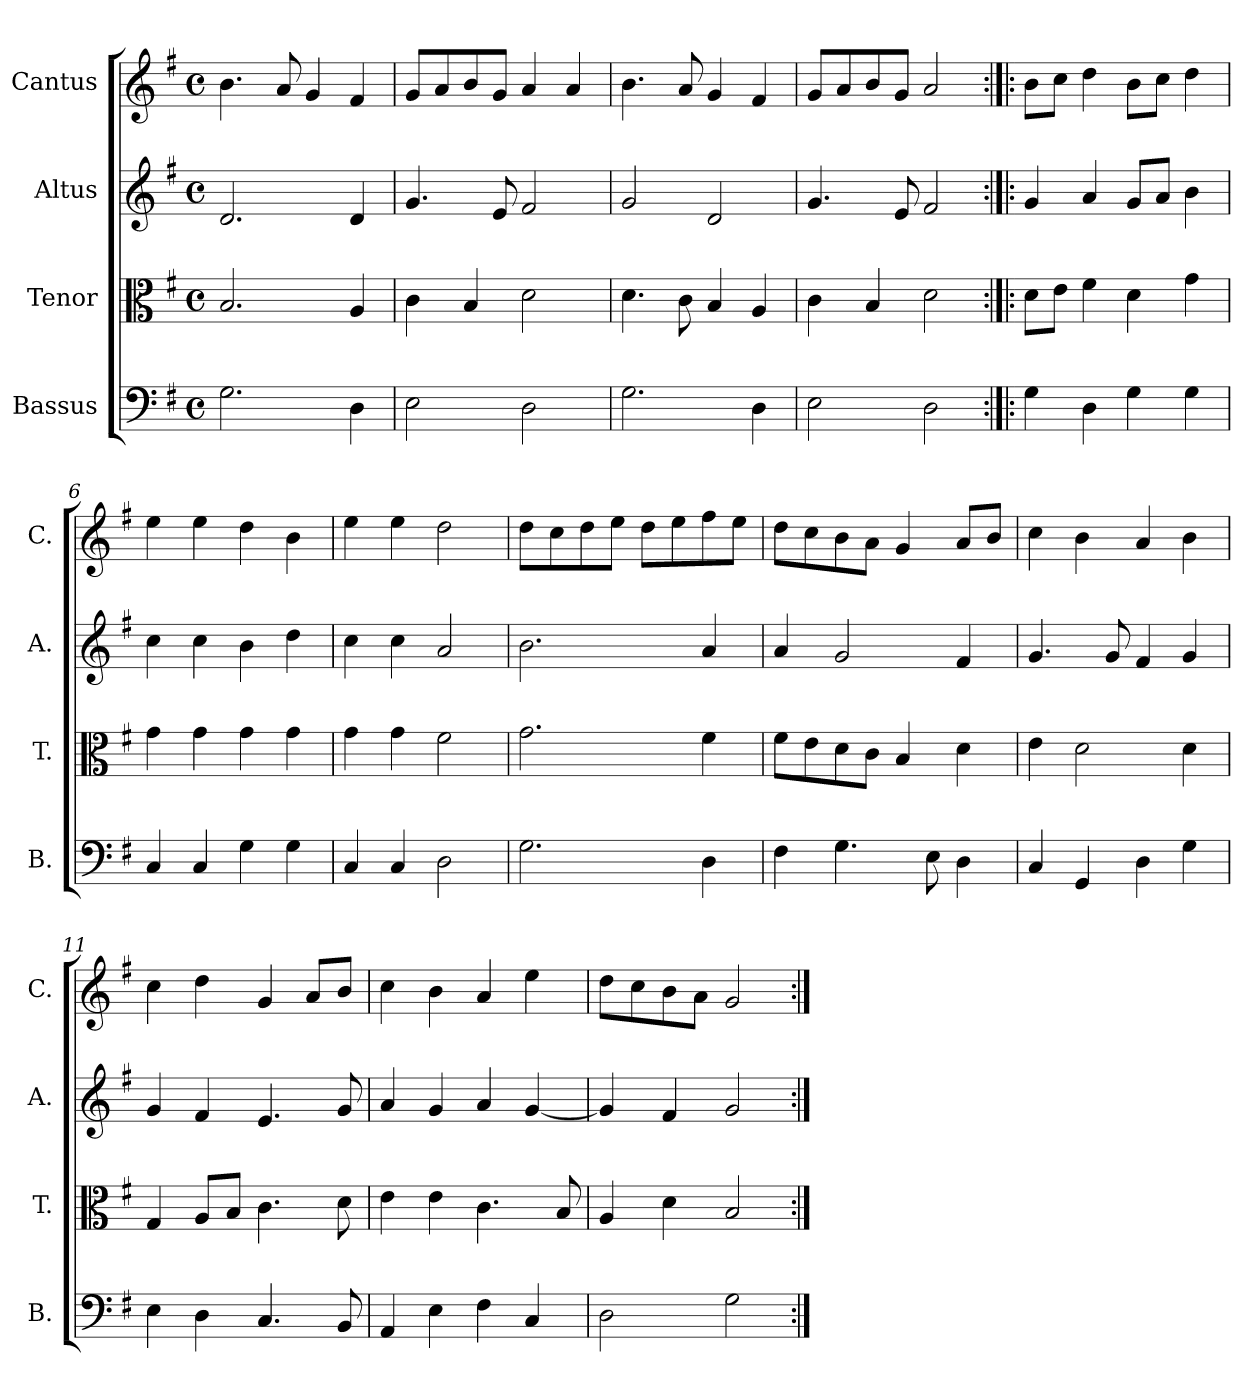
**kern	**kern	**kern	**kern
*part4	*part3	*part2	*part1
*staff4	*staff3	*staff2	*staff1
*I"Bassus	*I"Tenor	*I"Altus	*I"Cantus
*I'B.	*I'T.	*I'A.	*I'C.
*clefF4	*clefC3	*clefG2	*clefG2
*k[f#]	*k[f#]	*k[f#]	*k[f#]
*G:	*G:	*G:	*G:
*M4/4	*M4/4	*M4/4	*M4/4
*met(c)	*met(c)	*met(c)	*met(c)
=1	=1	=1	=1
2.G\	2.B/	2.d/	4.b\
.	.	.	8a/
.	.	.	4g/
4D\	4A/	4d/	4f#/
=2	=2	=2	=2
2E\	4c\	4.g/	8g/L
.	.	.	8a/
.	4B/	.	8b/
.	.	8e/	8g/J
2D\	2d\	2f#/	4a/
.	.	.	4a/
=3	=3	=3	=3
2.G\	4.d\	2g/	4.b\
.	8c\	.	8a/
.	4B/	2d/	4g/
4D\	4A/	.	4f#/
=4	=4	=4	=4
2E\	4c\	4.g/	8g/L
.	.	.	8a/
.	4B/	.	8b/
.	.	8e/	8g/J
2D\	2d\	2f#/	2a/
=5:|!|:	=5:|!|:	=5:|!|:	=5:|!|:
4G\	8d\L	4g/	8b\L
.	8e\J	.	8cc\J
4D\	4f#\	4a/	4dd\
4G\	4d\	8g/L	8b\L
.	.	8a/J	8cc\J
4G\	4g\	4b\	4dd\
=6	=6	=6	=6
4C/	4g\	4cc\	4ee\
4C/	4g\	4cc\	4ee\
4G\	4g\	4b\	4dd\
4G\	4g\	4dd\	4b\
=7	=7	=7	=7
4C/	4g\	4cc\	4ee\
4C/	4g\	4cc\	4ee\
2D\	2f#\	2a/	2dd\
!!LO:LB:g=z
=8	=8	=8	=8
2.G\	2.g\	2.b\	8dd\L
.	.	.	8cc\
.	.	.	8dd\
.	.	.	8ee\J
.	.	.	8dd\L
.	.	.	8ee\
4D\	4f#\	4a/	8ff#\
.	.	.	8ee\J
=9	=9	=9	=9
4F#\	8f#\L	4a/	8dd\L
.	8e\	.	8cc\
4.G\	8d\	2g/	8b\
.	8c\J	.	8a\J
.	4B/	.	4g/
8E\	.	.	.
4D\	4d\	4f#/	8a/L
.	.	.	8b/J
=10	=10	=10	=10
4C/	4e\	4.g/	4cc\
4GG/	2d\	.	4b\
.	.	8g/	.
4D\	.	4f#/	4a/
4G\	4d\	4g/	4b\
=11	=11	=11	=11
4E\	4G/	4g/	4cc\
4D\	8A/L	4f#/	4dd\
.	8B/J	.	.
4.C/	4.c\	4.e/	4g/
.	.	.	8a/L
8BB/	8d\	8g/	8b/J
=12	=12	=12	=12
4AA/	4e\	4a/	4cc\
4E\	4e\	4g/	4b\
4F#\	4.c\	4a/	4a/
4C/	.	[4g/	4ee\
.	8B/	.	.
=13	=13	=13	=13
2D\	4A/	4g/]	8dd\L
.	.	.	8cc\
.	4d\	4f#/	8b\
.	.	.	8a\J
2G\	2B/	2g/	2g/
=:|!	=:|!	=:|!	=:|!
*-	*-	*-	*-
